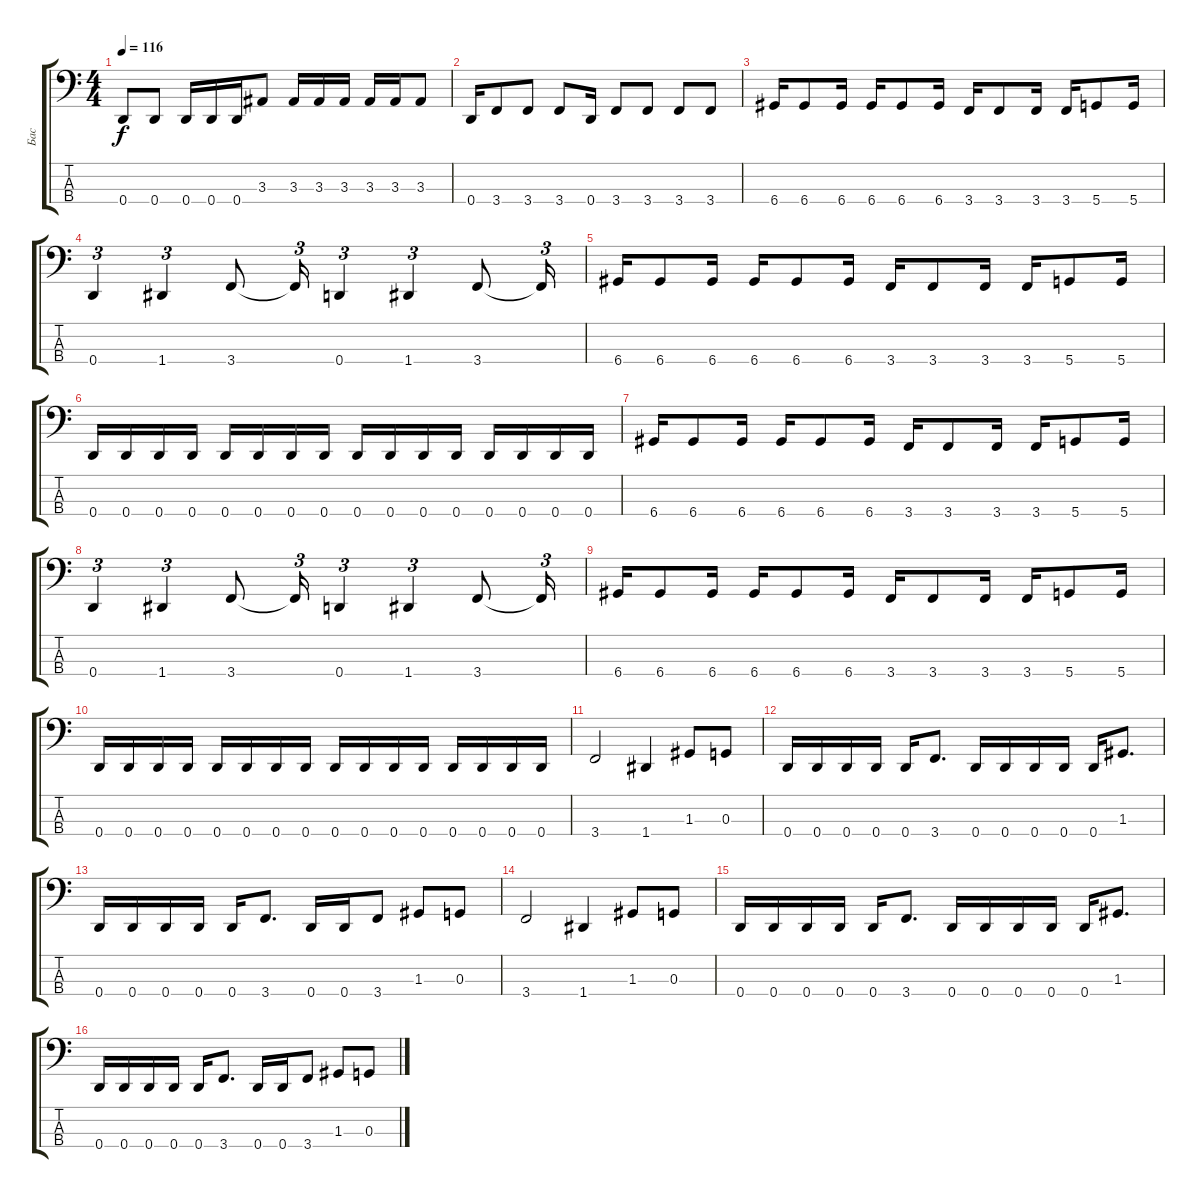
\track ("Бас" "Бас") {instrument electricbasspick}
\staff {score tabs}
\tuning (F2 C2 G1 D1) {hide}
\ts (4 4)
\tempo 116
\clef f4
\ks c
0.4.8{dy f} 0.4.8 0.4.16 0.4.16 0.4.16 3.3.8 3.3.16 3.3.16 3.3.16 3.3.16 3.3.16 3.3.8 |
0.4.16 3.4.8 3.4.8 3.4.8 0.4.16 3.4.8 3.4.8 3.4.8 3.4.8 |
6.4.16 6.4.8 6.4.16 6.4.16 6.4.8 6.4.16 3.4.16 3.4.8 3.4.16 3.4.16 5.4.8 5.4.16 |
0.4.4{tu (3 2)} 1.4.4{tu (3 2)} 3.4.8 3.4{t}.16{tu (3 2)} 0.4.4{tu (3 2)} 1.4.4{tu (3 2)} 3.4.8 3.4{t}.16{tu (3 2)} |
6.4.16 6.4.8 6.4.16 6.4.16 6.4.8 6.4.16 3.4.16 3.4.8 3.4.16 3.4.16 5.4.8 5.4.16 |
0.4.16 0.4.16 0.4.16 0.4.16 0.4.16 0.4.16 0.4.16 0.4.16 0.4.16 0.4.16 0.4.16 0.4.16 0.4.16 0.4.16 0.4.16 0.4.16 |
6.4.16 6.4.8 6.4.16 6.4.16 6.4.8 6.4.16 3.4.16 3.4.8 3.4.16 3.4.16 5.4.8 5.4.16 |
0.4.4{tu (3 2)} 1.4.4{tu (3 2)} 3.4.8 3.4{t}.16{tu (3 2)} 0.4.4{tu (3 2)} 1.4.4{tu (3 2)} 3.4.8 3.4{t}.16{tu (3 2)} |
6.4.16 6.4.8 6.4.16 6.4.16 6.4.8 6.4.16 3.4.16 3.4.8 3.4.16 3.4.16 5.4.8 5.4.16 |
0.4.16 0.4.16 0.4.16 0.4.16 0.4.16 0.4.16 0.4.16 0.4.16 0.4.16 0.4.16 0.4.16 0.4.16 0.4.16 0.4.16 0.4.16 0.4.16 |
3.4.2 1.4.4 1.3.8 0.3.8 |
0.4.16 0.4.16 0.4.16 0.4.16 0.4.16 3.4.8{d} 0.4.16 0.4.16 0.4.16 0.4.16 0.4.16 1.3.8{d} |
0.4.16 0.4.16 0.4.16 0.4.16 0.4.16 3.4.8{d} 0.4.16 0.4.16 3.4.8 1.3.8 0.3.8 |
3.4.2 1.4.4 1.3.8 0.3.8 |
0.4.16 0.4.16 0.4.16 0.4.16 0.4.16 3.4.8{d} 0.4.16 0.4.16 0.4.16 0.4.16 0.4.16 1.3.8{d} |
0.4.16 0.4.16 0.4.16 0.4.16 0.4.16 3.4.8{d} 0.4.16 0.4.16 3.4.8 1.3.8 0.3.8
